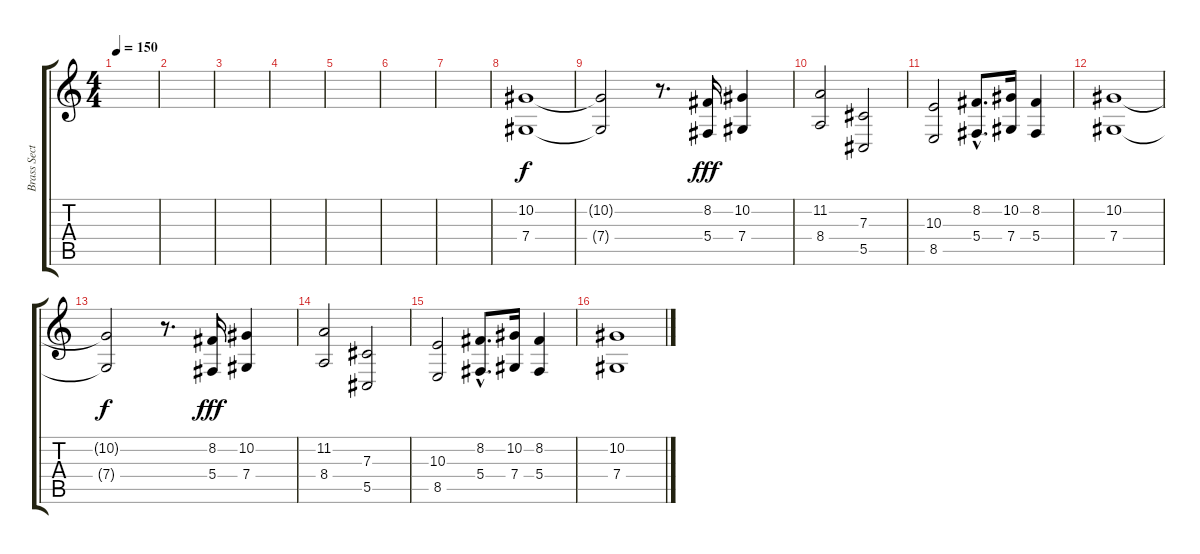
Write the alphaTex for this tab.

\track ("Brass Section" "Brass Sect") {instrument brasssection}
\staff {score tabs}
\tuning (Eb4 Bb3 Gb3 Db3 Ab2 Eb2) {hide}
\ts (4 4)
\tempo 150
\clef g2
\ks c
|
|
|
|
|
|
|
(10.2 7.4).1 |
(10.2{t} 7.4{t}).2{dy f} r.8{d} (8.2 5.4).16{dy fff} (10.2 7.4).4 |
(11.2 8.4).2 (7.3 5.5).2 |
(10.3 8.5).2 (8.2{hac} 5.4{hac}).8{d} (10.2 7.4).16 (8.2 5.4).4 |
(10.2 7.4).1 |
(10.2{t} 7.4{t}).2{dy f} r.8{d} (8.2 5.4).16{dy fff} (10.2 7.4).4 |
(11.2 8.4).2 (7.3 5.5).2 |
(10.3 8.5).2 (8.2{hac} 5.4{hac}).8{d} (10.2 7.4).16 (8.2 5.4).4 |
(10.2 7.4).1
